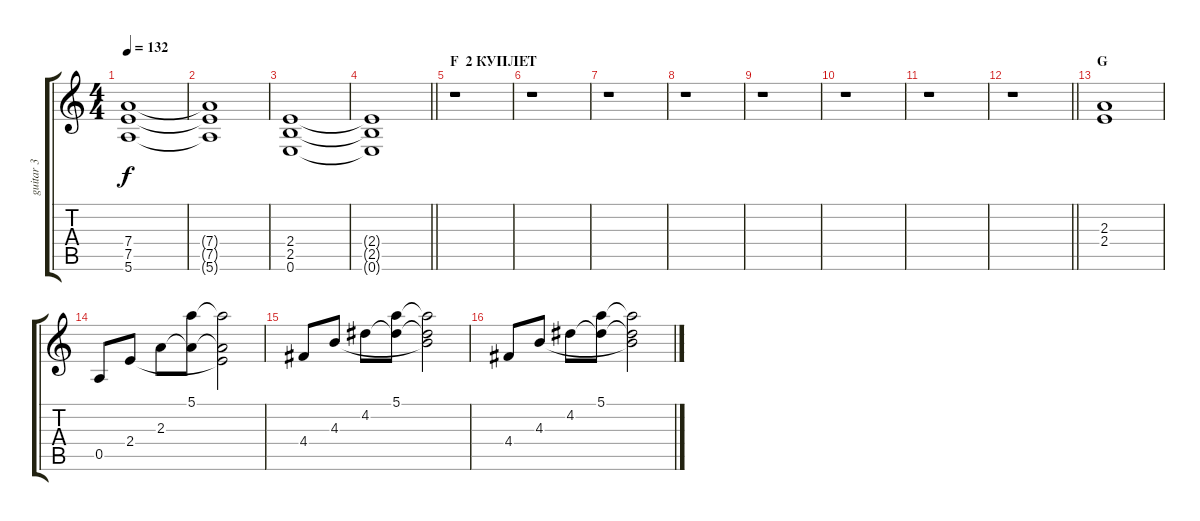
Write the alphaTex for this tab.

\track ("guitar 3" "guitar 3") {instrument electricguitarclean}
\staff {score tabs}
\tuning (E4 B3 G3 D3 A2 E2) {hide}
\ts (4 4)
\tempo 132
\clef g2
\ks c
(7.4 7.5 5.6).1{dy f} |
(7.4{t} 7.5{t} 5.6{t}).1 |
(2.4 2.5 0.6).1 |
\barLineRight lightlight
(2.4{t} 2.5{t} 0.6{t}).1 |
\section ("" "F  2 КУПЛЕТ")
r.1 |
r.1 |
r.1 |
r.1 |
r.1 |
r.1 |
r.1 |
\barLineRight lightlight
r.1 |
\section ("" "G")
(2.3 2.4).1 |
0.5.8 2.4.8 2.3.8 (5.1 2.3{t}).8 (5.1{t} 2.3{t} 2.4{t}).2 |
4.4.8 4.3.8 4.2.8 (5.1 4.2{t}).8 (5.1{t} 4.2{t} 4.3{t}).2 |
4.4.8 4.3.8 4.2.8 (5.1 4.2{t}).8 (5.1{t} 4.2{t} 4.3{t}).2
